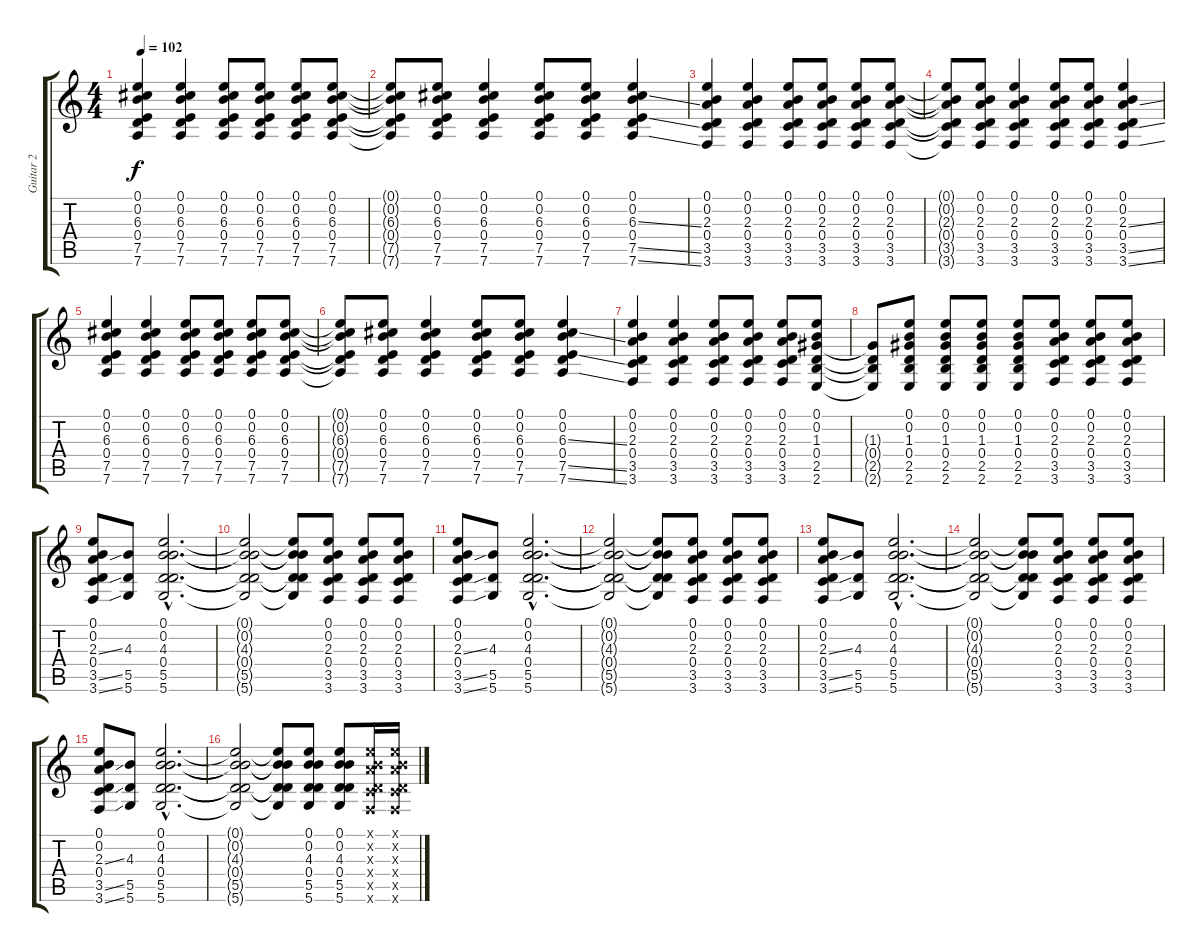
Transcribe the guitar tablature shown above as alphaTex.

\track ("Guitar 2" "Guitar 2") {instrument electricguitarclean}
\staff {score tabs}
\tuning (E4 B3 G3 D3 A2 D2) {hide}
\ts (4 4)
\tempo 102
\clef g2
\ks c
(0.1 0.2 6.3 0.4 7.5 7.6).4{dy f} (0.1 0.2 6.3 0.4 7.5 7.6).4 (0.1 0.2 6.3 0.4 7.5 7.6).8 (0.1 0.2 6.3 0.4 7.5 7.6).8 (0.1 0.2 6.3 0.4 7.5 7.6).8 (0.1 0.2 6.3 0.4 7.5 7.6).8 |
(0.1{t} 0.2{t} 6.3{t} 0.4{t} 7.5{t} 7.6{t}).8 (0.1 0.2 6.3 0.4 7.5 7.6).8 (0.1 0.2 6.3 0.4 7.5 7.6).4 (0.1 0.2 6.3 0.4 7.5 7.6).8 (0.1 0.2 6.3 0.4 7.5 7.6).8 (0.1 0.2 6.3{ss} 0.4 7.5{ss} 7.6{ss}).4 |
(0.1 0.2 2.3 0.4 3.5 3.6).4 (0.1 0.2 2.3 0.4 3.5 3.6).4 (0.1 0.2 2.3 0.4 3.5 3.6).8 (0.1 0.2 2.3 0.4 3.5 3.6).8 (0.1 0.2 2.3 0.4 3.5 3.6).8 (0.1 0.2 2.3 0.4 3.5 3.6).8 |
(0.1{t} 0.2{t} 2.3{t} 0.4{t} 3.5{t} 3.6{t}).8 (0.1 0.2 2.3 0.4 3.5 3.6).8 (0.1 0.2 2.3 0.4 3.5 3.6).4 (0.1 0.2 2.3 0.4 3.5 3.6).8 (0.1 0.2 2.3 0.4 3.5 3.6).8 (0.1 0.2 2.3{ss} 0.4 3.5{ss} 3.6{ss}).4 |
(0.1 0.2 6.3 0.4 7.5 7.6).4 (0.1 0.2 6.3 0.4 7.5 7.6).4 (0.1 0.2 6.3 0.4 7.5 7.6).8 (0.1 0.2 6.3 0.4 7.5 7.6).8 (0.1 0.2 6.3 0.4 7.5 7.6).8 (0.1 0.2 6.3 0.4 7.5 7.6).8 |
(0.1{t} 0.2{t} 6.3{t} 0.4{t} 7.5{t} 7.6{t}).8 (0.1 0.2 6.3 0.4 7.5 7.6).8 (0.1 0.2 6.3 0.4 7.5 7.6).4 (0.1 0.2 6.3 0.4 7.5 7.6).8 (0.1 0.2 6.3 0.4 7.5 7.6).8 (0.1 0.2 6.3{ss} 0.4 7.5{ss} 7.6{ss}).4 |
(0.1 0.2 2.3 0.4 3.5 3.6).4 (0.1 0.2 2.3 0.4 3.5 3.6).4 (0.1 0.2 2.3 0.4 3.5 3.6).8 (0.1 0.2 2.3 0.4 3.5 3.6).8 (0.1 0.2 2.3 0.4 3.5 3.6).8 (0.1 0.2 1.3 0.4 2.5 2.6).8 |
(1.3{t} 0.4{t} 2.5{t} 2.6{t}).8 (0.1 0.2 1.3 0.4 2.5 2.6).8 (0.1 0.2 1.3 0.4 2.5 2.6).8 (0.1 0.2 1.3 0.4 2.5 2.6).8 (0.1 0.2 1.3 0.4 2.5 2.6).8 (0.1 0.2 2.3 0.4 3.5 3.6).8 (0.1 0.2 2.3 0.4 3.5 3.6).8 (0.1 0.2 2.3 0.4 3.5 3.6).8 |
(0.1 0.2 2.3{ss} 0.4 3.5{ss} 3.6{ss}).8 (4.3 5.5 5.6).8 (0.1{hac} 0.2{hac} 4.3{hac} 0.4{hac} 5.5{hac} 5.6{hac}).2{d} |
(0.1{t} 0.2{t} 4.3{t} 0.4{t} 5.5{t} 5.6{t}).2 (0.1{t} 0.2{t} 4.3{t} 0.4{t} 5.5{t} 5.6{t}).8 (0.1 0.2 2.3 0.4 3.5 3.6).8 (0.1 0.2 2.3 0.4 3.5 3.6).8 (0.1 0.2 2.3 0.4 3.5 3.6).8 |
(0.1 0.2 2.3{ss} 0.4 3.5{ss} 3.6{ss}).8 (4.3 5.5 5.6).8 (0.1{hac} 0.2{hac} 4.3{hac} 0.4{hac} 5.5{hac} 5.6{hac}).2{d} |
(0.1{t} 0.2{t} 4.3{t} 0.4{t} 5.5{t} 5.6{t}).2 (0.1{t} 0.2{t} 4.3{t} 0.4{t} 5.5{t} 5.6{t}).8 (0.1 0.2 2.3 0.4 3.5 3.6).8 (0.1 0.2 2.3 0.4 3.5 3.6).8 (0.1 0.2 2.3 0.4 3.5 3.6).8 |
(0.1 0.2 2.3{ss} 0.4 3.5{ss} 3.6{ss}).8 (4.3 5.5 5.6).8 (0.1{hac} 0.2{hac} 4.3{hac} 0.4{hac} 5.5{hac} 5.6{hac}).2{d} |
(0.1{t} 0.2{t} 4.3{t} 0.4{t} 5.5{t} 5.6{t}).2 (0.1{t} 0.2{t} 4.3{t} 0.4{t} 5.5{t} 5.6{t}).8 (0.1 0.2 2.3 0.4 3.5 3.6).8 (0.1 0.2 2.3 0.4 3.5 3.6).8 (0.1 0.2 2.3 0.4 3.5 3.6).8 |
(0.1 0.2 2.3{ss} 0.4 3.5{ss} 3.6{ss}).8 (4.3 5.5 5.6).8 (0.1{hac} 0.2{hac} 4.3{hac} 0.4{hac} 5.5{hac} 5.6{hac}).2{d} |
(0.1{t} 0.2{t} 4.3{t} 0.4{t} 5.5{t} 5.6{t}).2 (0.1{t} 0.2{t} 4.3{t} 0.4{t} 5.5{t} 5.6{t}).8 (0.1 0.2 4.3 0.4 5.5 5.6).8 (0.1 0.2 4.3 0.4 5.5 5.6).8 (0.1{x} 0.2{x} 2.3{x} 0.4{x} 3.5{x} 3.6{x}).16 (0.1{x} 0.2{x} 2.3{x} 0.4{x} 3.5{x} 3.6{x}).16
